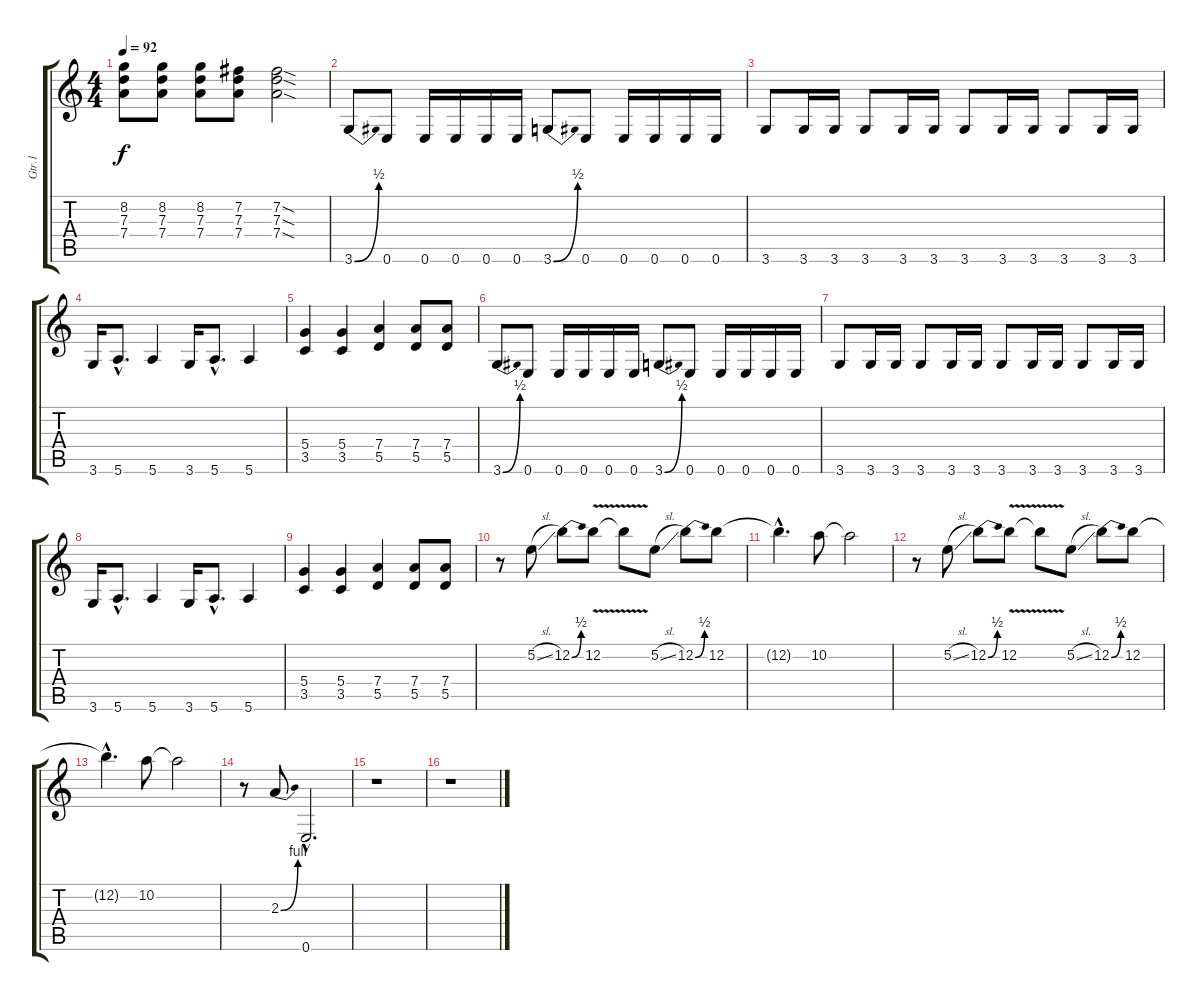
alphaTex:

\track ("Gtr.1" "Gtr.1") {instrument distortionguitar}
\staff {score tabs}
\tuning (E4 B3 G3 D3 A2 E2) {hide}
\ts (4 4)
\tempo 92
\clef g2
\ks c
(8.2 7.3 7.4).8{dy f} (8.2 7.3 7.4).8 (8.2 7.3 7.4).8 (7.2 7.3 7.4).8 (7.2{sod} 7.3{sod} 7.4{sod}).2 |
3.6{be (bend 0 0 60 2)}.8 0.6.8 0.6.16 0.6.16 0.6.16 0.6.16 3.6{be (bend 0 0 60 2)}.8 0.6.8 0.6.16 0.6.16 0.6.16 0.6.16 |
3.6.8 3.6.16 3.6.16 3.6.8 3.6.16 3.6.16 3.6.8 3.6.16 3.6.16 3.6.8 3.6.16 3.6.16 |
3.6.16 5.6{hac}.8{d} 5.6.4 3.6.16 5.6{hac}.8{d} 5.6.4 |
(5.4 3.5).4 (5.4 3.5).4 (7.4 5.5).4 (7.4 5.5).8 (7.4 5.5).8 |
3.6{be (bend 0 0 60 2)}.8 0.6.8 0.6.16 0.6.16 0.6.16 0.6.16 3.6{be (bend 0 0 60 2)}.8 0.6.8 0.6.16 0.6.16 0.6.16 0.6.16 |
3.6.8 3.6.16 3.6.16 3.6.8 3.6.16 3.6.16 3.6.8 3.6.16 3.6.16 3.6.8 3.6.16 3.6.16 |
3.6.16 5.6{hac}.8{d} 5.6.4 3.6.16 5.6{hac}.8{d} 5.6.4 |
(5.4 3.5).4 (5.4 3.5).4 (7.4 5.5).4 (7.4 5.5).8 (7.4 5.5).8 |
r.8 5.2{sl}.8 12.2{be (bend 0 0 60 2)}.8 12.2{v}.8 12.2{t}.8 5.2{sl}.8 12.2{be (bend 0 0 60 2)}.8 12.2.8 |
12.2{hac t}.4{d} 10.2.8 10.2{t}.2 |
r.8 5.2{sl}.8 12.2{be (bend 0 0 60 2)}.8 12.2{v}.8 12.2{t}.8 5.2{sl}.8 12.2{be (bend 0 0 60 2)}.8 12.2.8 |
12.2{hac t}.4{d} 10.2.8 10.2{t}.2 |
r.8 2.3{be (bend 0 0 60 4)}.8 0.6{hac}.2{d} |
r.1 |
r.1
